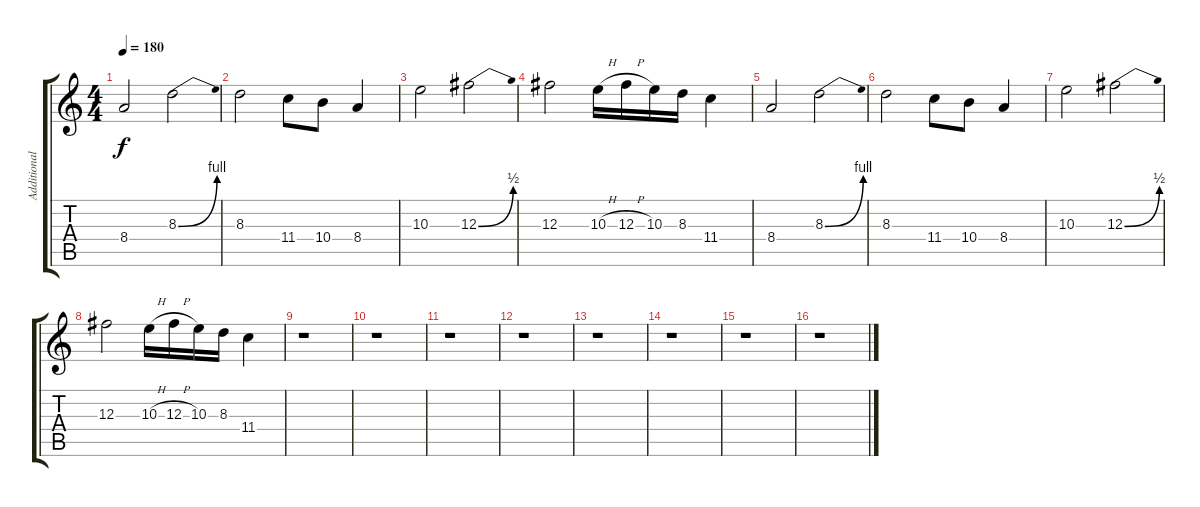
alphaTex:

\track ("Additional Guitars" "Additional") {instrument distortionguitar}
\staff {score tabs}
\tuning (Eb4 Bb3 Gb3 Db3 Ab2 Eb2) {hide}
\ts (4 4)
\tempo 180
\clef g2
\ks c
8.4.2{dy f} 8.3{be (bend 0 0 60 4)}.2 |
8.3.2 11.4.8 10.4.8 8.4.4 |
10.3.2 12.3{be (bend 0 0 60 2)}.2 |
12.3.2 10.3{h}.16 12.3{h}.16 10.3.16 8.3.16 11.4.4 |
8.4.2 8.3{be (bend 0 0 60 4)}.2 |
8.3.2 11.4.8 10.4.8 8.4.4 |
10.3.2 12.3{be (bend 0 0 60 2)}.2 |
12.3.2 10.3{h}.16 12.3{h}.16 10.3.16 8.3.16 11.4.4 |
r.1 |
r.1 |
r.1 |
r.1 |
r.1 |
r.1 |
r.1 |
r.1
